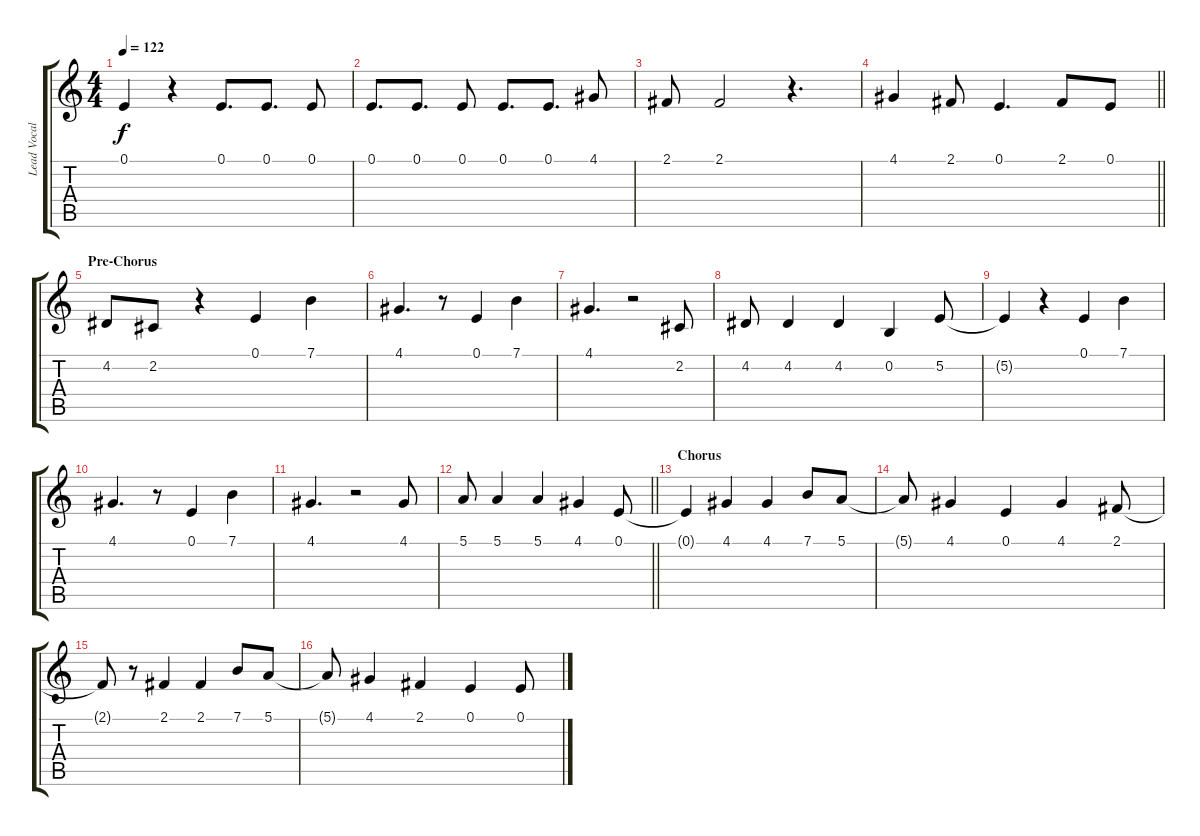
\track ("Lead Vocal" "Lead Vocal") {instrument lead6voice}
\staff {score tabs}
\tuning (E4 B3 G3 D3 A2 E2) {hide}
\ts (4 4)
\tempo 122
\clef g2
\ks c
0.1.4{dy f} r.4 0.1.8{d} 0.1.8{d} 0.1.8 |
0.1.8{d} 0.1.8{d} 0.1.8 0.1.8{d} 0.1.8{d} 4.1.8 |
2.1.8 2.1.2 r.4{d} |
\barLineRight lightlight
4.1.4 2.1.8 0.1.4{d} 2.1.8 0.1.8 |
\section ("" "Pre-Chorus")
4.2.8 2.2.8 r.4 0.1.4 7.1.4 |
4.1.4{d} r.8 0.1.4 7.1.4 |
4.1.4{d} r.2 2.2.8 |
4.2.8 4.2.4 4.2.4 0.2.4 5.2.8 |
5.2{t}.4 r.4 0.1.4 7.1.4 |
4.1.4{d} r.8 0.1.4 7.1.4 |
4.1.4{d} r.2 4.1.8 |
\barLineRight lightlight
5.1.8 5.1.4 5.1.4 4.1.4 0.1.8 |
\section ("" "Chorus")
0.1{t}.4 4.1.4 4.1.4 7.1.8 5.1.8 |
5.1{t}.8 4.1.4 0.1.4 4.1.4 2.1.8 |
2.1{t}.8 r.8 2.1.4 2.1.4 7.1.8 5.1.8 |
5.1{t}.8 4.1.4 2.1.4 0.1.4 0.1.8
